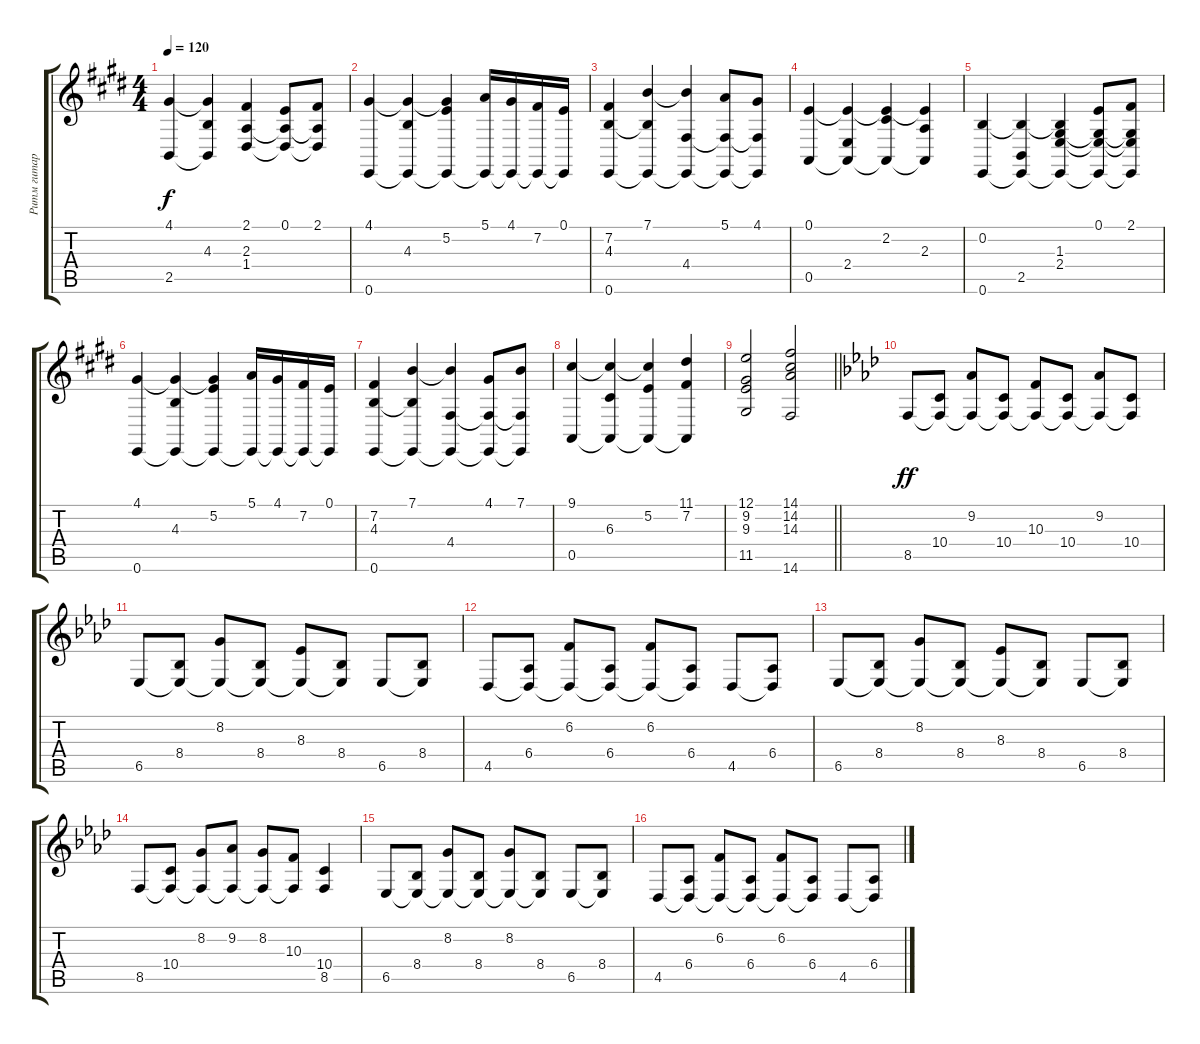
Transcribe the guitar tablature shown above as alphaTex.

\track ("Ритм гитара" "Ритм гитар") {instrument brightacousticpiano}
\staff {score tabs}
\tuning (E4 B3 G3 D3 A2 E2) {hide}
\ts (4 4)
\tempo 120
\clef g2
\ks e
(4.1 2.5).4{dy f} (4.1{t} 4.3 2.5{t}).4 (2.1 2.3 1.4).4 (0.1 2.3{t} 1.4{t}).8 (2.1 2.3{t} 1.4{t}).8 |
(4.1 0.6).4 (4.1{t} 4.3 0.6{t}).4 (4.1{t} 5.2 0.6{t}).4 (5.1 0.6{t}).16 (4.1 0.6{t}).16 (7.2 0.6{t}).16 (0.1 0.6{t}).16 |
(7.2 4.3 0.6).4 (7.1 4.3{t} 0.6{t}).4 (7.1{t} 4.4 0.6{t}).4 (5.1 4.4{t} 0.6{t}).8 (4.1 4.4{t} 0.6{t}).8 |
(0.1 0.5).4 (0.1{t} 2.4 0.5{t}).4 (0.1{t} 2.2 0.5{t}).4 (0.1{t} 2.3 0.5{t}).4 |
(0.2 0.6).4 (0.2{t} 2.5 0.6{t}).4 (0.2{t} 1.3 2.4 0.6{t}).4 (0.1 1.3{t} 2.4{t} 0.6{t}).8 (2.1 1.3{t} 2.4{t} 0.6{t}).8 |
(4.1 0.6).4 (4.1{t} 4.3 0.6{t}).4 (4.1{t} 5.2 0.6{t}).4 (5.1 0.6{t}).16 (4.1 0.6{t}).16 (7.2 0.6{t}).16 (0.1 0.6{t}).16 |
(7.2 4.3 0.6).4 (7.1 4.3{t} 0.6{t}).4 (7.1{t} 4.4 0.6{t}).4 (4.1 4.4{t} 0.6{t}).8 (7.1 4.4{t} 0.6{t}).8 |
(9.1 0.5).4 (9.1{t} 6.3 0.5{t}).4 (9.1{t} 5.2 0.5{t}).4 (11.1 7.2 0.5{t}).4 |
\barLineRight lightlight
(12.1 9.2 9.3 11.5).2 (14.1 14.2 14.3 14.6).2 |
\ks ab
8.5.8{dy ff instrument overdrivenguitar} (10.4 8.5{t}).8 (9.2 8.5{t}).8 (10.4 8.5{t}).8 (10.3 8.5{t}).8 (10.4 8.5{t}).8 (9.2 8.5{t}).8 (10.4 8.5{t}).8 |
6.5.8 (8.4 6.5{t}).8 (8.2 6.5{t}).8 (8.4 6.5{t}).8 (8.3 6.5{t}).8 (8.4 6.5{t}).8 6.5.8 (8.4 6.5{t}).8 |
4.5.8 (6.4 4.5{t}).8 (6.2 4.5{t}).8 (6.4 4.5{t}).8 (6.2 4.5{t}).8 (6.4 4.5{t}).8 4.5.8 (6.4 4.5{t}).8 |
6.5.8 (8.4 6.5{t}).8 (8.2 6.5{t}).8 (8.4 6.5{t}).8 (8.3 6.5{t}).8 (8.4 6.5{t}).8 6.5.8 (8.4 6.5{t}).8 |
8.5.8 (10.4 8.5{t}).8 (8.2 8.5{t}).8 (9.2 8.5{t}).8 (8.2 8.5{t}).8 (10.3 8.5{t}).8 (10.4 8.5).4 |
6.5.8 (8.4 6.5{t}).8 (8.2 6.5{t}).8 (8.4 6.5{t}).8 (8.2 6.5{t}).8 (8.4 6.5{t}).8 6.5.8 (8.4 6.5{t}).8 |
4.5.8 (6.4 4.5{t}).8 (6.2 4.5{t}).8 (6.4 4.5{t}).8 (6.2 4.5{t}).8 (6.4 4.5{t}).8 4.5.8 (6.4 4.5{t}).8
